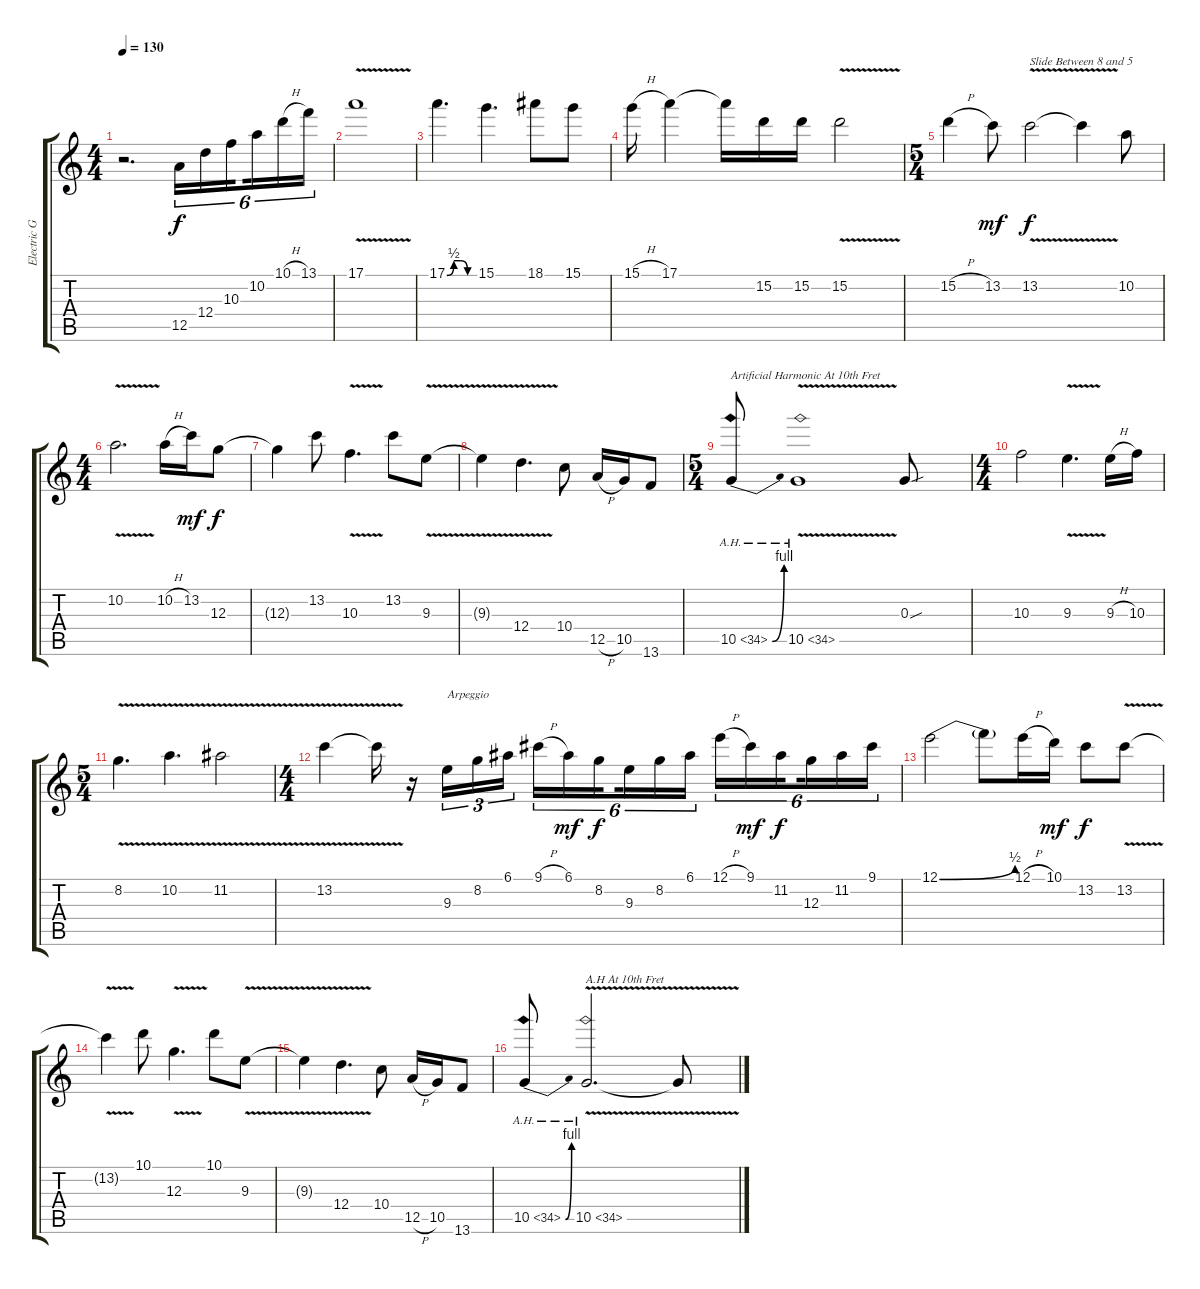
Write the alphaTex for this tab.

\track ("Electric Guitar" "Electric G") {instrument distortionguitar}
\staff {score tabs}
\tuning (E4 B3 G3 D3 A2 E2) {hide}
\ts (4 4)
\tempo 130
\clef g2
\ks c
r.2{d dy f instrument distortionguitar} 12.5.16{tu (6 4)} 12.4.16{tu (6 4)} 10.3.16{tu (6 4) beam splitsecondary} 10.2.16{tu (6 4)} 10.1{h}.16{tu (6 4)} 13.1.16{tu (6 4)} |
17.1{v}.1 |
17.1{be (custom 0 0 15 2 30 2 45 0 60 0)}.4{d} 15.1.4{d} 18.1.8 15.1.8 |
15.1{h}.16 17.1.4 17.1{t}.16 15.2.16 15.2.16 15.2{v}.2 |
\ts (5 4)
15.2{h}.4 13.2.8{dy mf} 13.2{v}.2{txt "Slide Between 8 and 5" dy f} 13.2{t}.4 10.2.8 |
\ts (4 4)
10.2{v}.2{d} 10.2{h}.16 13.2.16{dy mf} 12.3.8{dy f} |
12.3{t}.4 13.2.8 10.3{v}.4{d} 13.2.8 9.3{v}.8 |
9.3{t}.4 12.4{v}.4{d} 10.4.8 12.5{h}.16 10.5.16 13.6.8 |
\ts (5 4)
10.5{be (bend 0 0 60 4) ah 24}.8{txt "Artificial Harmonic At 10th Fret"} 10.5{ah 24 v}.1 0.3{sou}.8 |
\ts (4 4)
10.3.2 9.3{v}.4{d} 9.3{h}.16 10.3.16 |
\ts (5 4)
8.2{v}.4{d} 10.2{v}.4{d} 11.2{v}.2 |
\ts (4 4)
13.2{v}.4 13.2{t}.16 r.16 9.3.16{tu (3 2) txt "Arpeggio"} 8.2.16{tu (3 2)} 6.1.16{tu (3 2)} 9.1{h}.16{tu (6 4)} 6.1.16{tu (6 4) dy mf} 8.2.16{tu (6 4) dy f beam splitsecondary} 9.3.16{tu (6 4)} 8.2.16{tu (6 4)} 6.1.16{tu (6 4)} 12.1{h}.16{tu (6 4)} 9.1.16{tu (6 4) dy mf} 11.2.16{tu (6 4) dy f beam splitsecondary} 12.3.16{tu (6 4)} 11.2.16{tu (6 4)} 9.1.16{tu (6 4)} |
12.1{be (bend 0 0 60 2)}.2 12.1{t}.8 12.1{h}.16 10.1.16{dy mf} 13.2.8{dy f} 13.2{v}.8 |
13.2{t}.4 10.1.8 12.3{v}.4{d} 10.1.8 9.3{v}.8 |
9.3{t}.4 12.4{v}.4{d} 10.4.8 12.5{h}.16 10.5.16 13.6.8 |
10.5{be (bend 0 0 60 4) ah 24}.8 10.5{ah 24 v}.2{d txt "A.H At 10th Fret"} 10.5{t}.8
